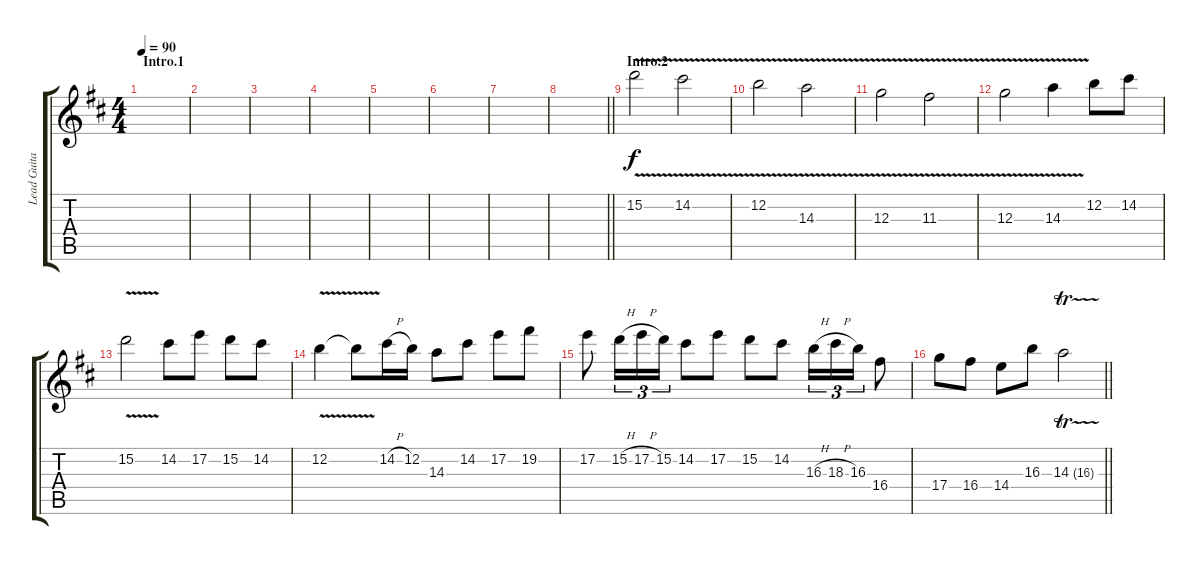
\track ("Lead Guitar(Right ch.)" "Lead Guita") {instrument distortionguitar}
\staff {score tabs}
\tuning (E4 B3 G3 D3 A2 E2) {hide}
\ts (4 4)
\section ("" "Intro.1")
\tempo 90
\clef g2
\ks d
|
|
|
|
|
|
|
\barLineRight lightlight
|
\section ("" "Intro.2")
15.2{v}.2 14.2{v}.2 |
12.2{v}.2 14.3{v}.2 |
12.3{v}.2 11.3{v}.2 |
12.3{v}.2 14.3{v}.4 12.2.8 14.2.8 |
15.2{v}.2 14.2.8 17.2.8 15.2.8 14.2.8 |
12.2{v}.4 12.2{t}.8 14.2{h}.16 12.2.16 14.3.8 14.2.8 17.2.8 19.2.8 |
17.2.8 15.2{h}.16{tu (3 2)} 17.2{h}.16{tu (3 2)} 15.2.16{tu (3 2)} 14.2.8 17.2.8 15.2.8 14.2.8 16.3{h}.16{tu (3 2)} 18.3{h}.16{tu (3 2)} 16.3.16{tu (3 2)} 16.4.8 |
\barLineRight lightlight
17.4.8 16.4.8 14.4.8 16.3.8 14.3{tr (16 32)}.2
